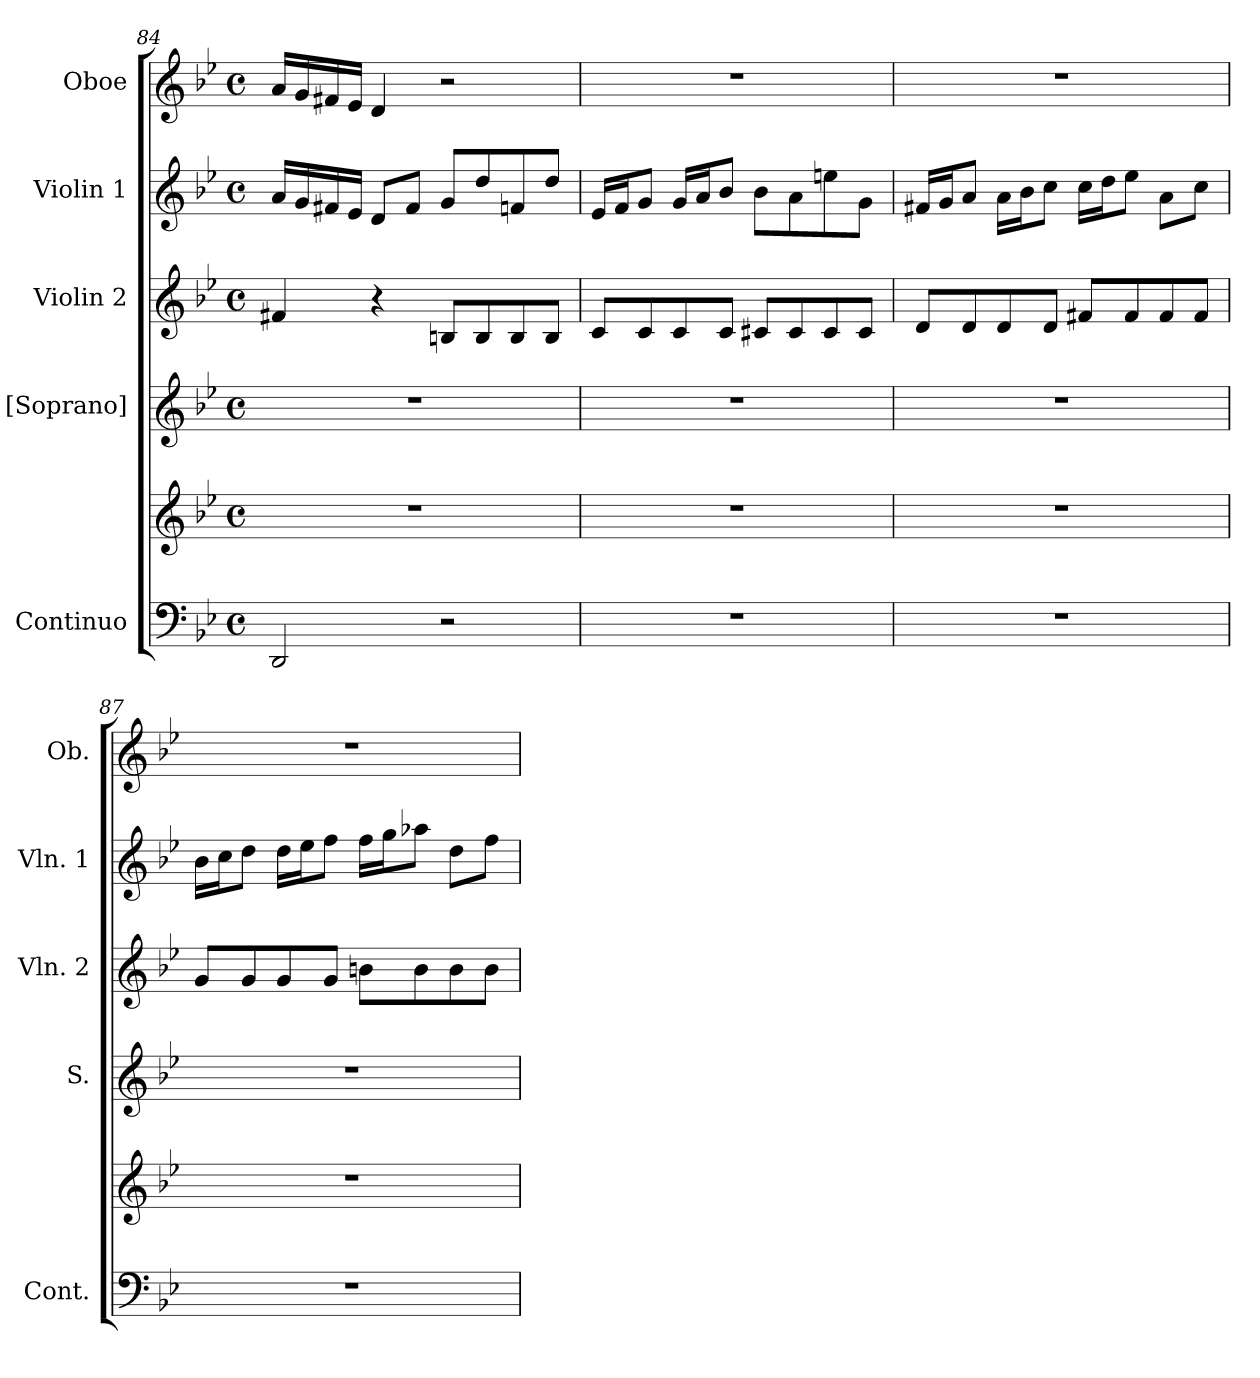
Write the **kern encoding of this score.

**kern	**kern	**kern	**kern	**kern	**kern
*part5	*part5	*part4	*part3	*part2	*part1
*staff6	*staff5	*staff4	*staff3	*staff2	*staff1
*I"Continuo	*	*I"[Soprano]	*I"Violin 2	*I"Violin 1	*I"Oboe
*I'Cont.	*	*I'S.	*I'Vln. 2	*I'Vln. 1	*I'Ob.
*clefF4	*clefG2	*clefG2	*clefG2	*clefG2	*clefG2
*k[b-e-]	*k[b-e-]	*k[b-e-]	*k[b-e-]	*k[b-e-]	*k[b-e-]
*B-:	*B-:	*B-:	*B-:	*B-:	*B-:
*M4/4	*M4/4	*M4/4	*M4/4	*M4/4	*M4/4
*met(c)	*met(c)	*met(c)	*met(c)	*met(c)	*met(c)
=84	=84	=84	=84	=84	=84
2DDi/	1r	1r	4f#Xi/	16ai/LL	16ai/LL
.	.	.	.	16gi/	16gi/
.	.	.	.	16f#Xi/	16f#Xi/
.	.	.	.	16e-i/JJ	16e-i/JJ
.	.	.	4r	8di/L	4di/
.	.	.	.	8f#i/J	.
2r	.	.	8Bni/L	8gi/L	2r
.	.	.	8Bi/	8ddi/	.
.	.	.	8Bi/	8fni/	.
.	.	.	8Bi/J	8ddi/J	.
!!LO:LB:g=z
=85	=85	=85	=85	=85	=85
1r	1r	1r	8ci/L	16e-i/LL	1r
.	.	.	.	16fi/J	.
.	.	.	8ci/	8gi/J	.
.	.	.	8ci/	16gi/LL	.
.	.	.	.	16ai/J	.
.	.	.	8ci/J	8b-i/J	.
.	.	.	8c#Xi/L	8b-i\L	.
.	.	.	8c#i/	8ai\	.
.	.	.	8c#i/	8eeni\	.
.	.	.	8c#i/J	8gi\J	.
=86	=86	=86	=86	=86	=86
1r	1r	1r	8di/L	16f#Xi/LL	1r
.	.	.	.	16gi/J	.
.	.	.	8di/	8ai/J	.
.	.	.	8di/	16ai\LL	.
.	.	.	.	16b-i\J	.
.	.	.	8di/J	8cci\J	.
.	.	.	8f#Xi/L	16cci\LL	.
.	.	.	.	16ddi\J	.
.	.	.	8f#i/	8ee-i\J	.
.	.	.	8f#i/	8ai\L	.
.	.	.	8f#i/J	8cci\J	.
=87	=87	=87	=87	=87	=87
1r	1r	1r	8gi/L	16b-i\LL	1r
.	.	.	.	16cci\J	.
.	.	.	8gi/	8ddi\J	.
.	.	.	8gi/	16ddi\LL	.
.	.	.	.	16ee-i\J	.
.	.	.	8gi/J	8ffi\J	.
.	.	.	8bni\L	16ffi\LL	.
.	.	.	.	16ggi\J	.
.	.	.	8bi\	8aa-Xi\J	.
.	.	.	8bi\	8ddi\L	.
.	.	.	8bi\J	8ffi\J	.
=	=	=	=	=	=
*-	*-	*-	*-	*-	*-
